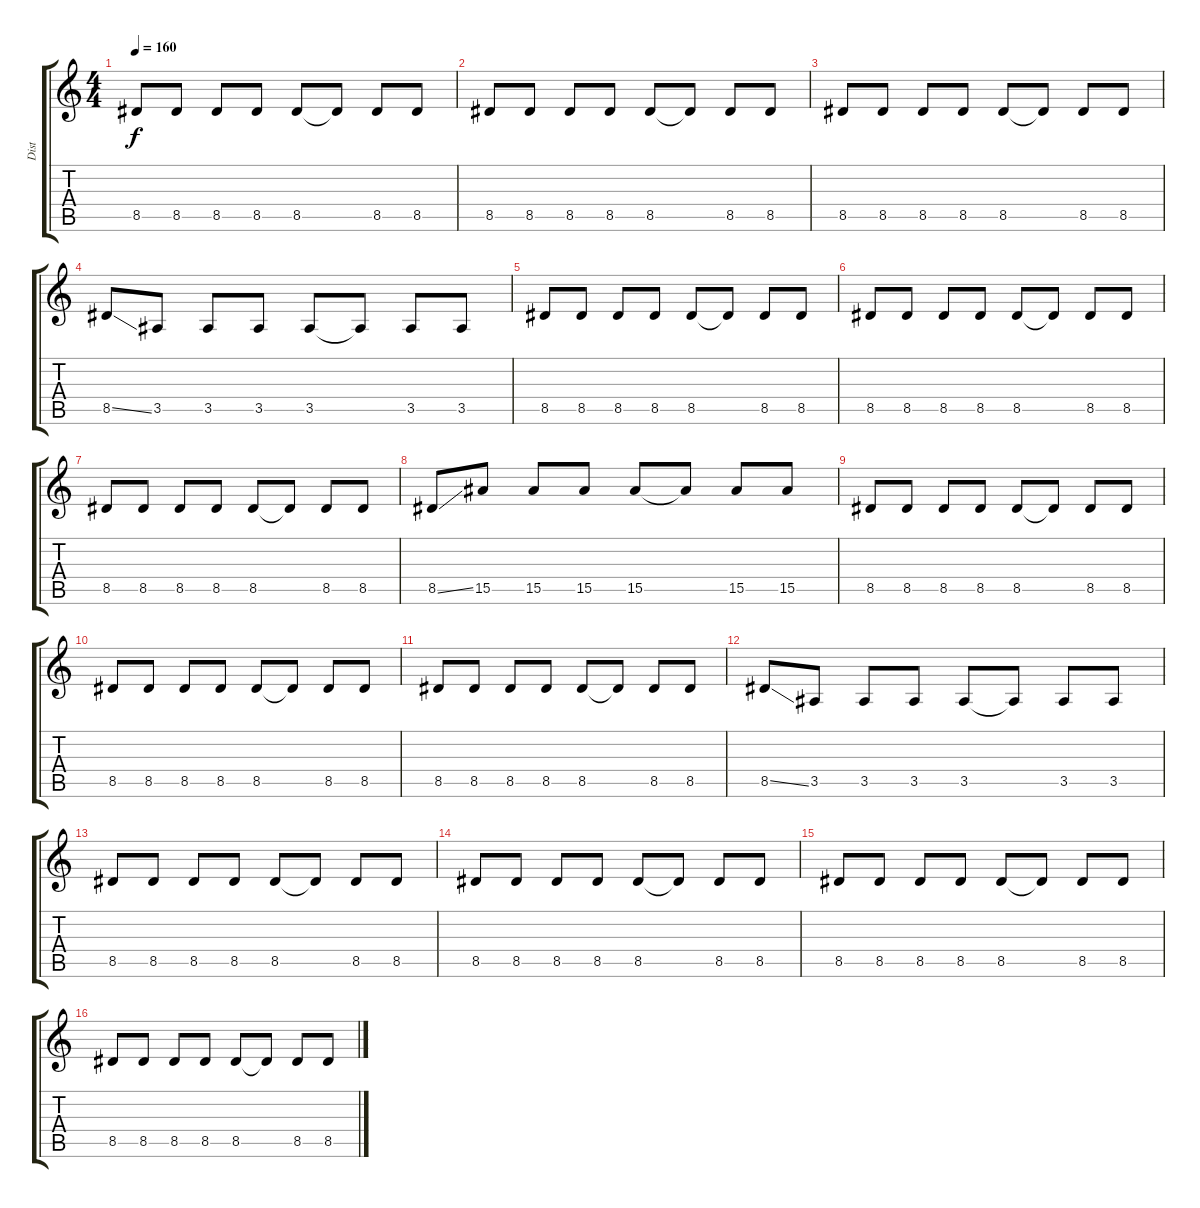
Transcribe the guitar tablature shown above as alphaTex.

\track ("Dist" "Dist") {instrument overdrivenguitar}
\staff {score tabs}
\tuning (D4 A3 F3 C3 G2 C2) {hide}
\ts (4 4)
\tempo 160
\clef g2
\ks c
8.5.8{dy f volume 13 instrument distortionguitar} 8.5.8 8.5.8 8.5.8 8.5.8 8.5{t}.8 8.5.8 8.5.8 |
8.5.8 8.5.8 8.5.8 8.5.8 8.5.8 8.5{t}.8 8.5.8 8.5.8 |
8.5.8 8.5.8 8.5.8 8.5.8 8.5.8 8.5{t}.8 8.5.8 8.5.8 |
8.5{ss}.8 3.5.8 3.5.8 3.5.8 3.5.8 3.5{t}.8 3.5.8 3.5.8 |
8.5.8{volume 13 instrument distortionguitar} 8.5.8 8.5.8 8.5.8 8.5.8 8.5{t}.8 8.5.8 8.5.8 |
8.5.8 8.5.8 8.5.8 8.5.8 8.5.8 8.5{t}.8 8.5.8 8.5.8 |
8.5.8 8.5.8 8.5.8 8.5.8 8.5.8 8.5{t}.8 8.5.8 8.5.8 |
8.5{ss}.8 15.5.8 15.5.8 15.5.8 15.5.8 15.5{t}.8 15.5.8 15.5.8 |
8.5.8{volume 13 instrument distortionguitar} 8.5.8 8.5.8 8.5.8 8.5.8 8.5{t}.8 8.5.8 8.5.8 |
8.5.8 8.5.8 8.5.8 8.5.8 8.5.8 8.5{t}.8 8.5.8 8.5.8 |
8.5.8 8.5.8 8.5.8 8.5.8 8.5.8 8.5{t}.8 8.5.8 8.5.8 |
8.5{ss}.8 3.5.8 3.5.8 3.5.8 3.5.8 3.5{t}.8 3.5.8 3.5.8 |
8.5.8{volume 13 instrument distortionguitar} 8.5.8 8.5.8 8.5.8 8.5.8 8.5{t}.8 8.5.8 8.5.8 |
8.5.8 8.5.8 8.5.8 8.5.8 8.5.8 8.5{t}.8 8.5.8 8.5.8 |
8.5.8 8.5.8 8.5.8 8.5.8 8.5.8 8.5{t}.8 8.5.8 8.5.8 |
8.5.8 8.5.8 8.5.8 8.5.8 8.5.8 8.5{t}.8 8.5.8 8.5.8
